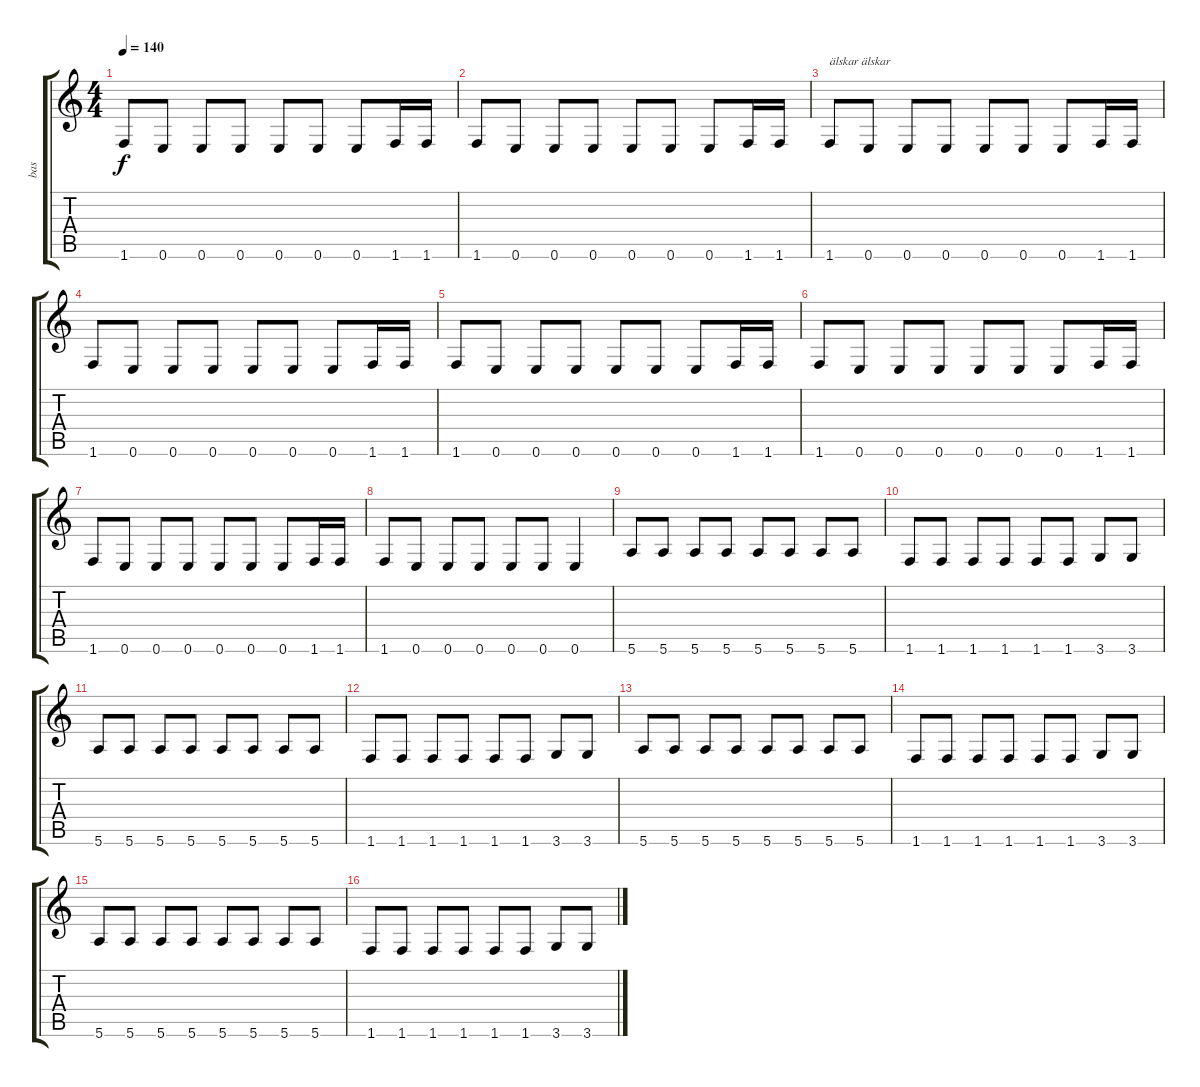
\track ("bas" "bas") {instrument electricbassfinger}
\staff {score tabs}
\tuning (E4 B3 G3 D3 A2 E2) {hide}
\ts (4 4)
\tempo 140
\clef g2
\ks c
1.6.8{dy f} 0.6.8 0.6.8 0.6.8 0.6.8 0.6.8 0.6.8 1.6.16 1.6.16 |
1.6.8 0.6.8 0.6.8 0.6.8 0.6.8 0.6.8 0.6.8 1.6.16 1.6.16 |
1.6.8{txt "älskar älskar"} 0.6.8 0.6.8 0.6.8 0.6.8 0.6.8 0.6.8 1.6.16 1.6.16 |
1.6.8 0.6.8 0.6.8 0.6.8 0.6.8 0.6.8 0.6.8 1.6.16 1.6.16 |
1.6.8 0.6.8 0.6.8 0.6.8 0.6.8 0.6.8 0.6.8 1.6.16 1.6.16 |
1.6.8 0.6.8 0.6.8 0.6.8 0.6.8 0.6.8 0.6.8 1.6.16 1.6.16 |
1.6.8 0.6.8 0.6.8 0.6.8 0.6.8 0.6.8 0.6.8 1.6.16 1.6.16 |
1.6.8 0.6.8 0.6.8 0.6.8 0.6.8 0.6.8 0.6.4 |
5.6.8 5.6.8 5.6.8 5.6.8 5.6.8 5.6.8 5.6.8 5.6.8 |
1.6.8 1.6.8 1.6.8 1.6.8 1.6.8 1.6.8 3.6.8 3.6.8 |
5.6.8 5.6.8 5.6.8 5.6.8 5.6.8 5.6.8 5.6.8 5.6.8 |
1.6.8 1.6.8 1.6.8 1.6.8 1.6.8 1.6.8 3.6.8 3.6.8 |
5.6.8 5.6.8 5.6.8 5.6.8 5.6.8 5.6.8 5.6.8 5.6.8 |
1.6.8 1.6.8 1.6.8 1.6.8 1.6.8 1.6.8 3.6.8 3.6.8 |
5.6.8 5.6.8 5.6.8 5.6.8 5.6.8 5.6.8 5.6.8 5.6.8 |
1.6.8 1.6.8 1.6.8 1.6.8 1.6.8 1.6.8 3.6.8 3.6.8
